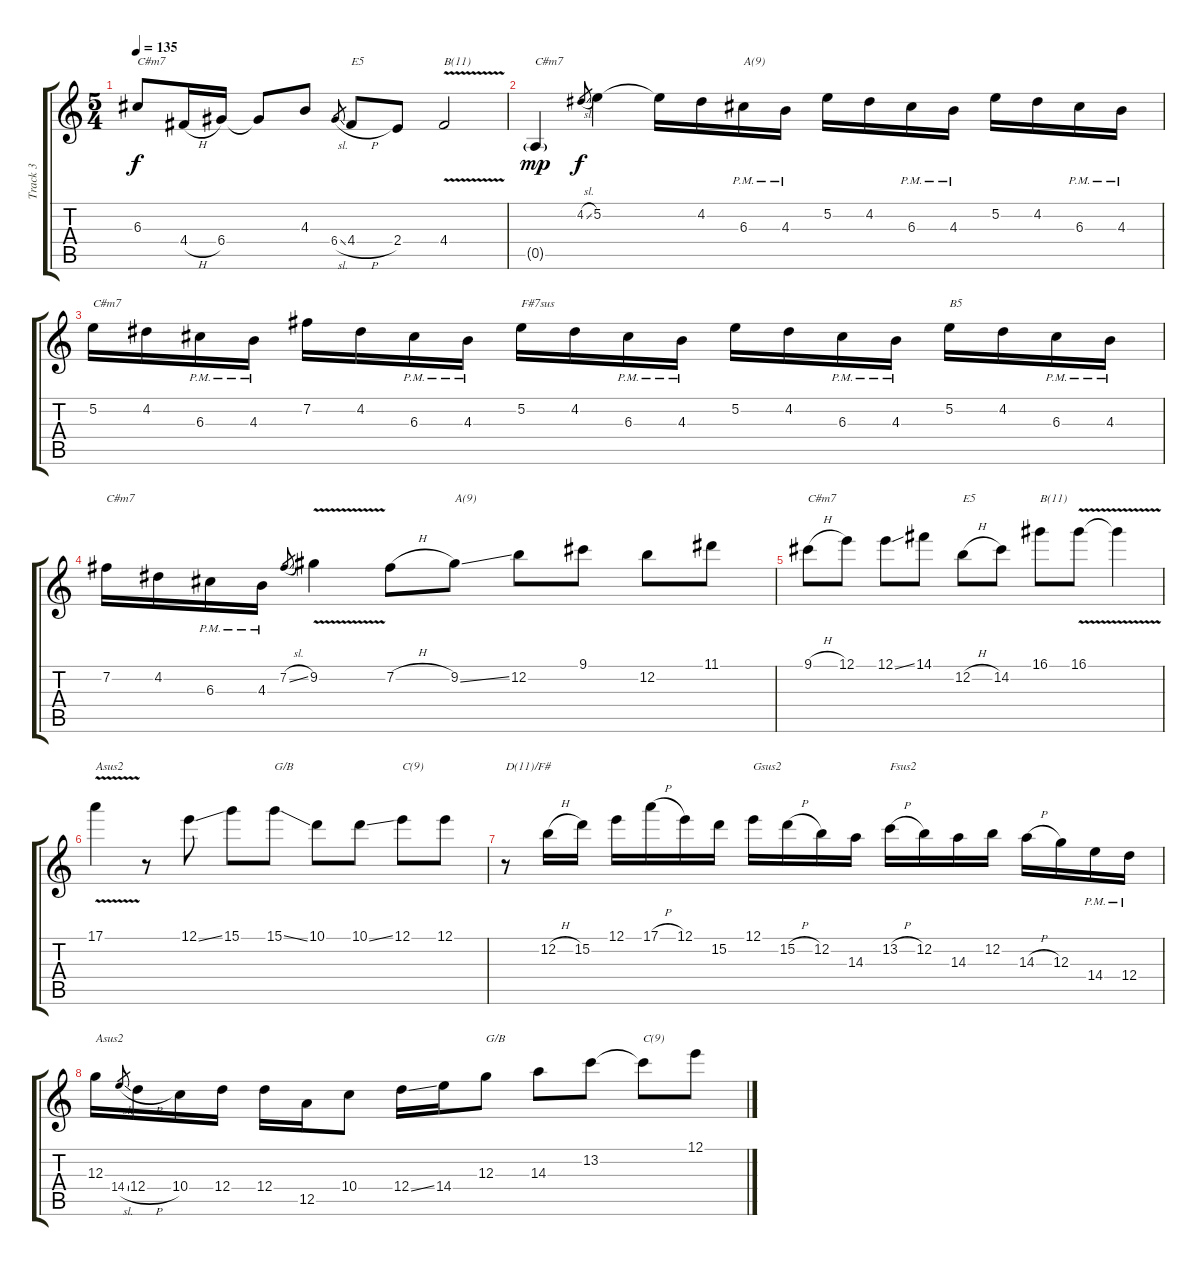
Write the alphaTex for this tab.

\track ("Track 3" "Track 3") {instrument distortionguitar}
\staff {score tabs}
\tuning (E4 B3 G3 D3 A2 E2) {hide}
\ts (5 4)
\tempo 135
\clef g2
\ks c
6.3.8{txt "C#m7" dy f} 4.4{h}.16 6.4.16 6.4{t}.8 4.3.8 6.4{sl}.8{gr} 4.4{h}.8{txt "E5"} 2.4.8 4.4{v}.2{txt "B(11)"} |
0.5{g}.4{txt "C#m7" dy mp} 4.2{sl}.8{gr dy f} 5.2.4 5.2{t}.16 4.2.16 6.3{pm}.16{txt "A(9)"} 4.3{pm}.16 5.2.16 4.2.16 6.3{pm}.16 4.3{pm}.16 5.2.16 4.2.16 6.3{pm}.16 4.3{pm}.16 |
5.2.16{txt "C#m7"} 4.2.16 6.3{pm}.16 4.3{pm}.16 7.2.16 4.2.16 6.3{pm}.16 4.3{pm}.16 5.2.16{txt "F#7sus"} 4.2.16 6.3{pm}.16 4.3{pm}.16 5.2.16 4.2.16 6.3{pm}.16 4.3{pm}.16 5.2.16{txt "B5"} 4.2.16 6.3{pm}.16 4.3{pm}.16 |
7.2.16{txt "C#m7"} 4.2.16 6.3{pm}.16 4.3{pm}.16 7.2{sl}.8{gr} 9.2{v}.4 7.2{h}.8 9.2{ss}.8{txt "A(9)"} 12.2.8 9.1.8 12.2.8 11.1.8 |
9.1{h}.8{txt "C#m7"} 12.1.8 12.1{ss}.8 14.1.8 12.2{h}.8{txt "E5"} 14.2.8 16.1.8{txt "B(11)"} 16.1{v}.8 16.1{v t}.4 |
17.1{v}.4{txt "Asus2"} r.8 12.1{ss}.8 15.1.8 15.1{ss}.8{txt "G/B"} 10.1.8 10.1{ss}.8 12.1.8{txt "C(9)"} 12.1.8 |
r.8{txt "D(11)/F#"} 12.2{h}.16 15.2.16 12.1.16 17.1{h}.16 12.1.16 15.2.16 12.1.16{txt "Gsus2"} 15.2{h}.16 12.2.16 14.3.16 13.2{h}.16{txt "Fsus2"} 12.2.16 14.3.16 12.2.16 14.3{h}.16 12.3.16 14.4{pm}.16 12.4{pm}.16 |
12.3.16{txt "Asus2"} 14.4{sl}.8{gr} 12.4{h}.16 10.4.16 12.4.16 12.4.16 12.5.16 10.4.8 12.4{ss}.16 14.4.16 12.3.8{txt "G/B"} 14.3.8 13.2.8 13.2{t}.8{txt "C(9)"} 12.1.8
